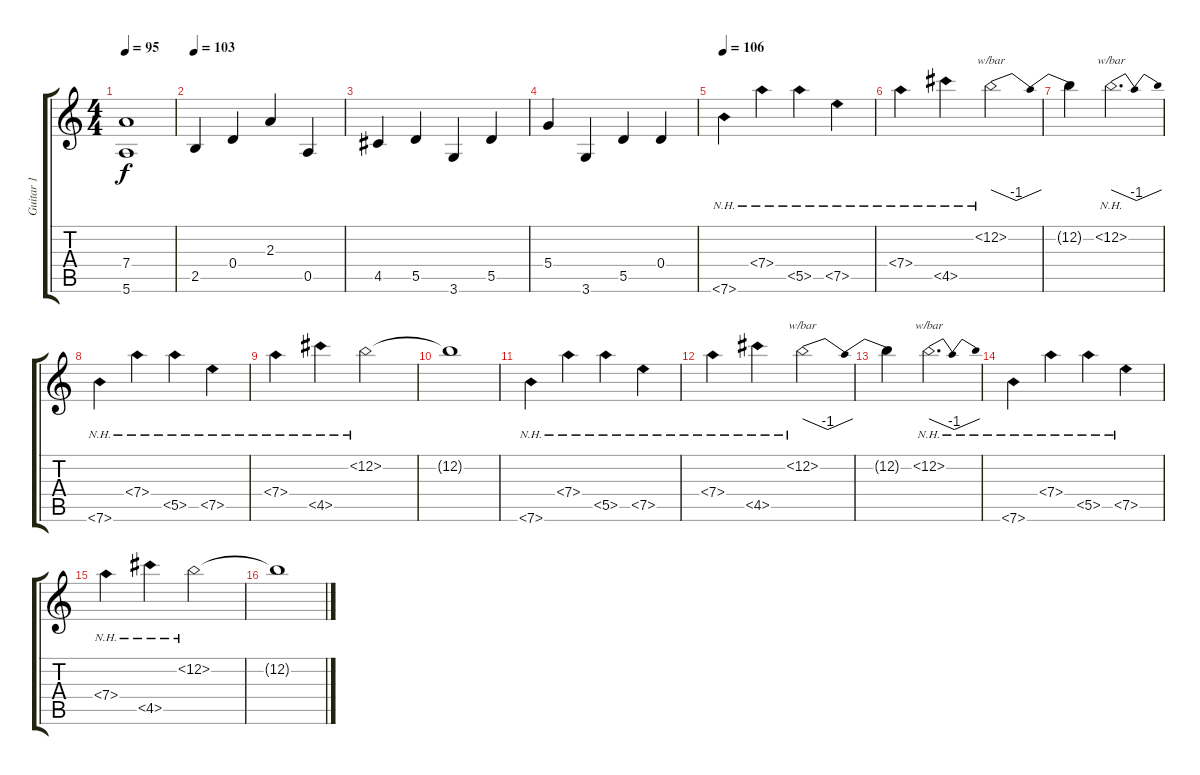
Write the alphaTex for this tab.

\track ("Guitar 1" "Guitar 1") {instrument overdrivenguitar}
\staff {score tabs}
\tuning (E4 B3 G3 D3 A2 E2) {hide}
\ts (4 4)
\tempo 95
\clef g2
\ks c
(7.4{t} 5.6{t}).1{dy f} |
\tempo 103
2.5.4{instrument acousticguitarnylon} 0.4.4 2.3.4 0.5.4 |
4.5.4 5.5.4 3.6.4 5.5.4 |
5.4.4 3.6.4 5.5.4 0.4.4 |
\tempo 106
7.6{nh}.4 7.4{nh}.4 5.5{nh}.4 7.5{nh}.4 |
7.4{nh}.4 4.5{nh}.4 12.2{nh}.2{tbe (dip default 0 0 30 -4 60 0)} |
12.2{t}.4 12.2{nh}.2{d tbe (dip default 0 0 30 -4 60 0)} |
7.6{nh}.4 7.4{nh}.4 5.5{nh}.4 7.5{nh}.4 |
7.4{nh}.4 4.5{nh}.4 12.2{nh}.2 |
12.2{t}.1 |
7.6{nh}.4 7.4{nh}.4 5.5{nh}.4 7.5{nh}.4 |
7.4{nh}.4 4.5{nh}.4 12.2{nh}.2{tbe (dip default 0 0 30 -4 60 0)} |
12.2{t}.4 12.2{nh}.2{d tbe (dip default 0 0 30 -4 60 0)} |
7.6{nh}.4 7.4{nh}.4 5.5{nh}.4 7.5{nh}.4 |
7.4{nh}.4 4.5{nh}.4 12.2{nh}.2 |
12.2{t}.1
